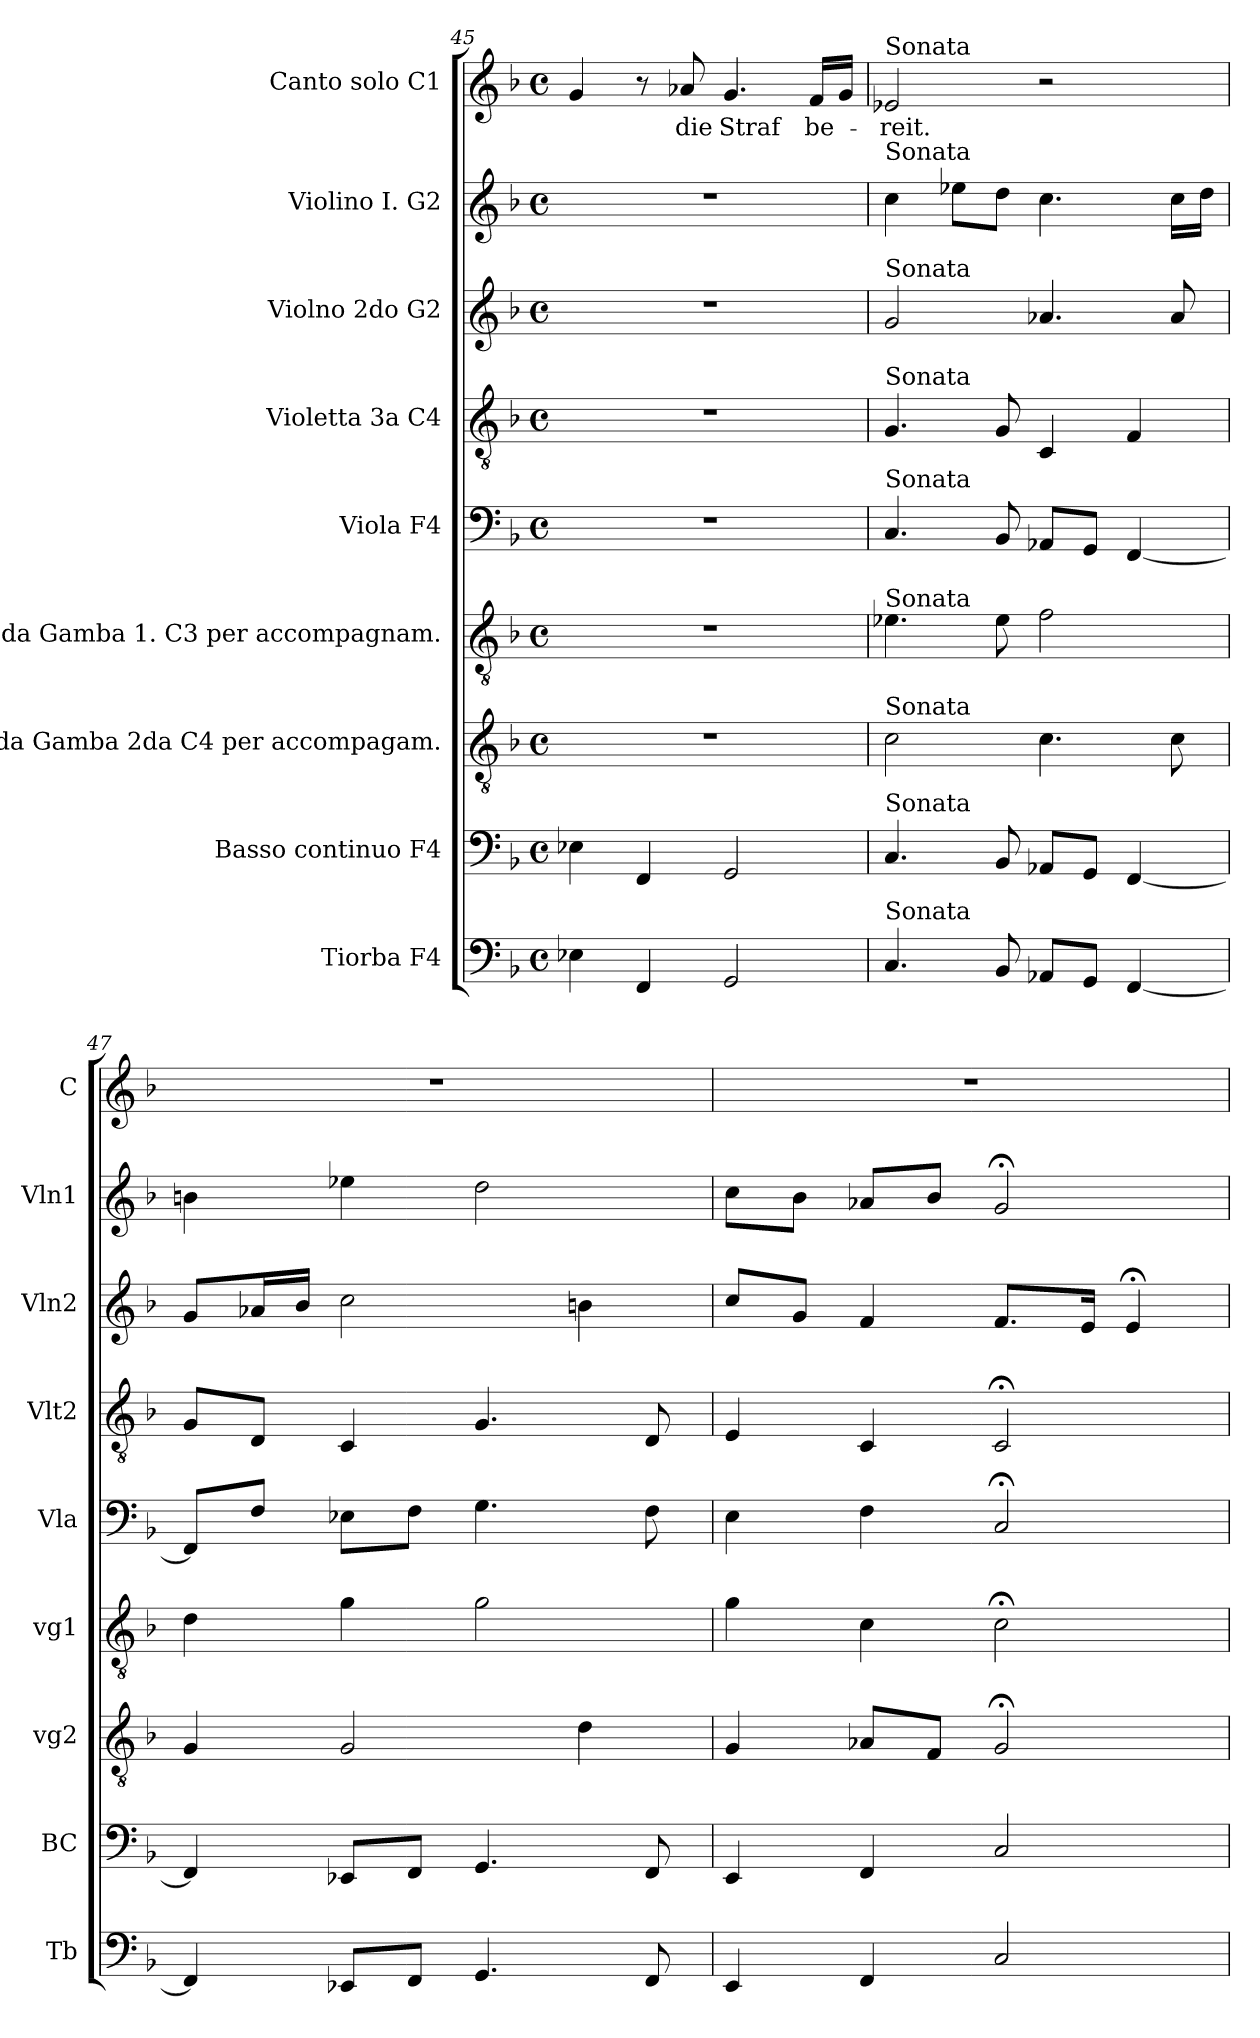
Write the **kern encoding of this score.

**kern	**kern	**kern	**kern	**kern	**kern	**kern	**kern	**kern	**text
*part9	*part8	*part7	*part6	*part5	*part4	*part3	*part2	*part1	*part1
*staff9	*staff8	*staff7	*staff6	*staff5	*staff4	*staff3	*staff2	*staff1	*staff1
*I"Tiorba F4	*I"Basso continuo F4	*I"Viola da Gamba 2da C4 per accompagam.	*I"Viola da Gamba 1. C3 per accompagnam.	*I"Viola F4	*I"Violetta 3a C4	*I"Violno 2do G2	*I"Violino I. G2	*I"Canto solo C1	*
*I'Tb	*I'BC	*I'vg2	*I'vg1	*I'Vla	*I'Vlt2	*I'Vln2	*I'Vln1	*I'C	*
*clefF4	*clefF4	*clefGv2	*clefGv2	*clefF4	*clefGv2	*clefG2	*clefG2	*clefG2	*
*k[b-]	*k[b-]	*k[b-]	*k[b-]	*k[b-]	*k[b-]	*k[b-]	*k[b-]	*k[b-]	*
*F:	*F:	*F:	*F:	*F:	*F:	*F:	*F:	*F:	*
*M4/4	*M4/4	*M4/4	*M4/4	*M4/4	*M4/4	*M4/4	*M4/4	*M4/4	*
*met(c)	*met(c)	*met(c)	*met(c)	*met(c)	*met(c)	*met(c)	*met(c)	*met(c)	*
=45	=45	=45	=45	=45	=45	=45	=45	=45	=45
4E-X\	4E-X\	1r	1r	1r	1r	1r	1r	4g/	.
4FF/	4FF/	.	.	.	.	.	.	8r	.
!	!	!	!	!	!	!	!	!	!LO:LY:b
.	.	.	.	.	.	.	.	8a-X/	die
!	!	!	!	!	!	!	!	!	!LO:LY:b
2GG/	2GG/	.	.	.	.	.	.	4.g/	Straf
!	!	!	!	!	!	!	!	!	!LO:LY:b
.	.	.	.	.	.	.	.	16f/LL	be-
.	.	.	.	.	.	.	.	16g/JJ	.
=46	=46	=46	=46	=46	=46	=46	=46	=46	=46
!	!	!	!	!	!	!	!	!LO:TX:a:t=Sonata	!
!	!	!	!	!	!	!	!LO:TX:a:t=Sonata	!	!
!	!	!	!	!	!	!LO:TX:a:t=Sonata	!	!	!
!	!	!	!	!	!LO:TX:a:t=Sonata	!	!	!	!
!	!	!	!	!LO:TX:a:t=Sonata	!	!	!	!	!
!	!	!	!LO:TX:a:t=Sonata	!	!	!	!	!	!
!	!	!LO:TX:a:t=Sonata	!	!	!	!	!	!	!
!	!LO:TX:a:t=Sonata	!	!	!	!	!	!	!	!
!LO:TX:a:t=Sonata	!	!	!	!	!	!	!	!	!
!	!	!	!	!	!	!	!	!	!LO:LY:b
4.C/	4.C/	2c\	4.e-X\	4.C/	4.G/	2g/	4cc\	2e-X/	-reit.
.	.	.	.	.	.	.	8ee-X\L	.	.
8BB-/	8BB-/	.	8e-\	8BB-/	8G/	.	8dd\J	.	.
8AA-X/L	8AA-X/L	4.c\	2f\	8AA-X/L	4C/	4.a-X/	4.cc\	2r	.
8GG/J	8GG/J	.	.	8GG/J	.	.	.	.	.
[4FF/	[4FF/	.	.	[4FF/	4F/	.	.	.	.
.	.	8c\	.	.	.	8a-/	16cc\LL	.	.
.	.	.	.	.	.	.	16dd\JJ	.	.
=47	=47	=47	=47	=47	=47	=47	=47	=47	=47
4FF/]	4FF/]	4G/	4d\	8FF/L]	8G/L	8g/L	4bn\	1r	.
.	.	.	.	8F/J	8D/J	16a-X/L	.	.	.
.	.	.	.	.	.	16b-/JJ	.	.	.
8EE-X/L	8EE-X/L	2G/	4g\	8E-X\L	4C/	2cc\	4ee-X\	.	.
8FF/J	8FF/J	.	.	8F\J	.	.	.	.	.
4.GG/	4.GG/	.	2g\	4.G\	4.G/	.	2dd\	.	.
.	.	4d\	.	.	.	4bn\	.	.	.
8FF/	8FF/	.	.	8F\	8D/	.	.	.	.
=48	=48	=48	=48	=48	=48	=48	=48	=48	=48
4EE/	4EE/	4G/	4g\	4E\	4E/	8cc/L	8cc\L	1r	.
.	.	.	.	.	.	8g/J	8b-\J	.	.
4FF/	4FF/	8A-X/L	4c\	4F\	4C/	4f/	8a-X/L	.	.
.	.	8F/J	.	.	.	.	8b-/J	.	.
2C/	2C/	2G;</	2c;<\	2C;</	2C;</	8.f/L	2g;</	.	.
.	.	.	.	.	.	16e/Jk	.	.	.
.	.	.	.	.	.	4e;</	.	.	.
=	=	=	=	=	=	=	=	=	=
*-	*-	*-	*-	*-	*-	*-	*-	*-	*-
